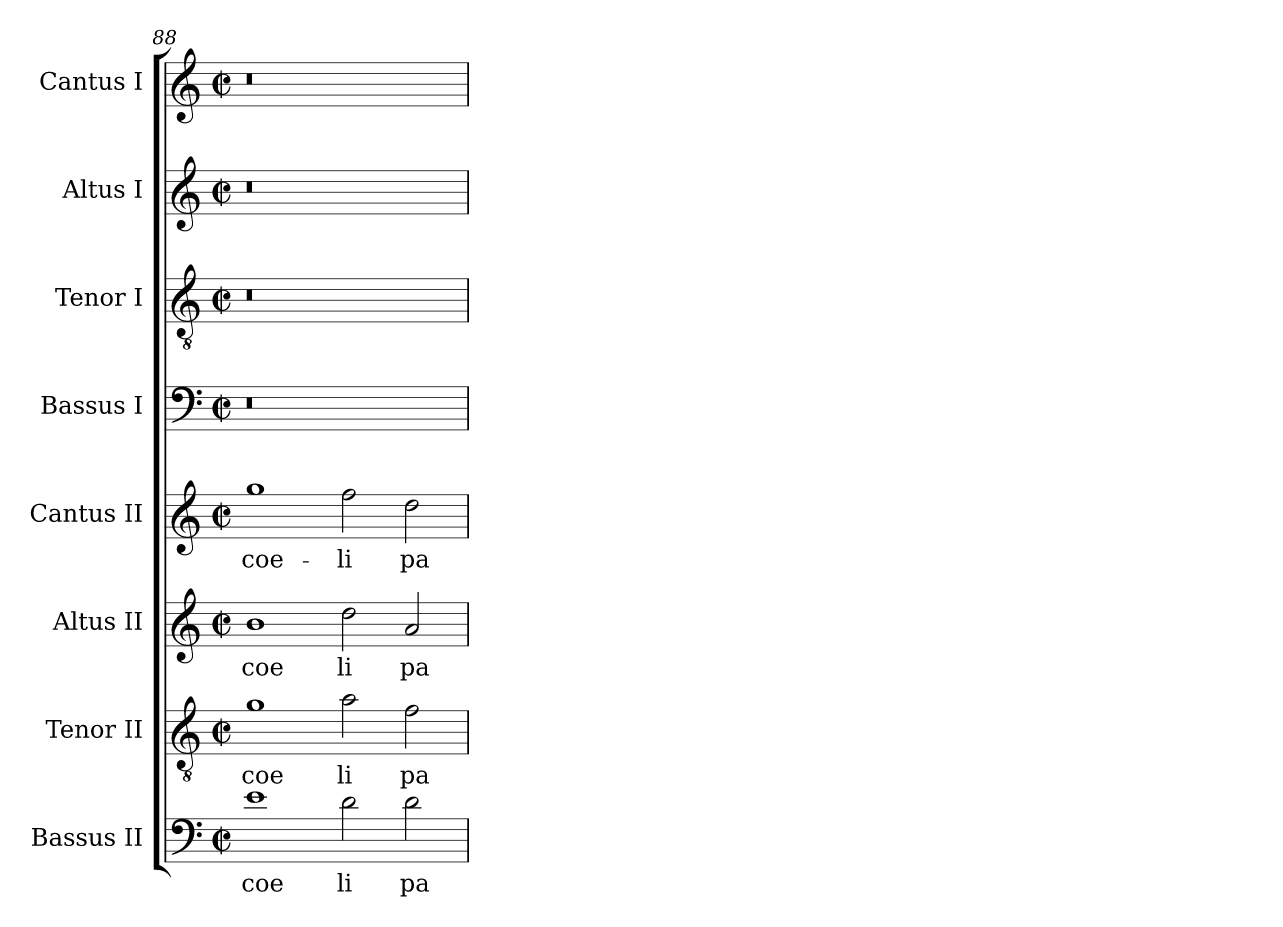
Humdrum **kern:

**kern	**text	**kern	**text	**kern	**text	**kern	**text	**kern	**kern	**kern	**kern
*part8	*part8	*part7	*part7	*part6	*part6	*part5	*part5	*part4	*part3	*part2	*part1
*staff8	*staff8	*staff7	*staff7	*staff6	*staff6	*staff5	*staff5	*staff4	*staff3	*staff2	*staff1
*I"Bassus II	*	*I"Tenor II	*	*I"Altus II	*	*I"Cantus II	*	*I"Bassus I	*I"Tenor I	*I"Altus I	*I"Cantus I
*clefF4	*	*clefGv2	*	*clefG2	*	*clefG2	*	*clefF4	*clefGv2	*clefG2	*clefG2
*	*	*	*	*	*	*	*	*	*	*k[]	*
*	*	*	*	*	*	*	*	*	*	*C:	*
*M2/2	*	*M2/2	*	*M2/2	*	*M2/2	*	*M2/2	*M2/2	*M2/2	*M2/2
*met(c|)	*	*met(c|)	*	*met(c|)	*	*met(c|)	*	*met(c|)	*met(c|)	*met(c|)	*met(c|)
=88	=88	=88	=88	=88	=88	=88	=88	=88	=88	=88	=88
!	!LO:LY:b:cj	!	!LO:LY:b:cj	!	!LO:LY:b:cj	!	!LO:LY:b:cj	!	!	!	!
1e	coe	1g	coe	1b	coe	1gg	coe-	0r	0r	0r	0r
!	!LO:LY:b:cj	!	!LO:LY:b:cj	!	!LO:LY:b:cj	!	!LO:LY:b:cj	!	!	!	!
2d\	li	2a\	li	2dd\	li	2ff\	-li	.	.	.	.
!	!LO:LY:b:cj	!	!LO:LY:b:cj	!	!LO:LY:b:cj	!	!LO:LY:b:cj	!	!	!	!
2d\	pa	2f\	pa	2a/	pa	2dd\	pa-	.	.	.	.
=	=	=	=	=	=	=	=	=	=	=	=
*-	*-	*-	*-	*-	*-	*-	*-	*-	*-	*-	*-
